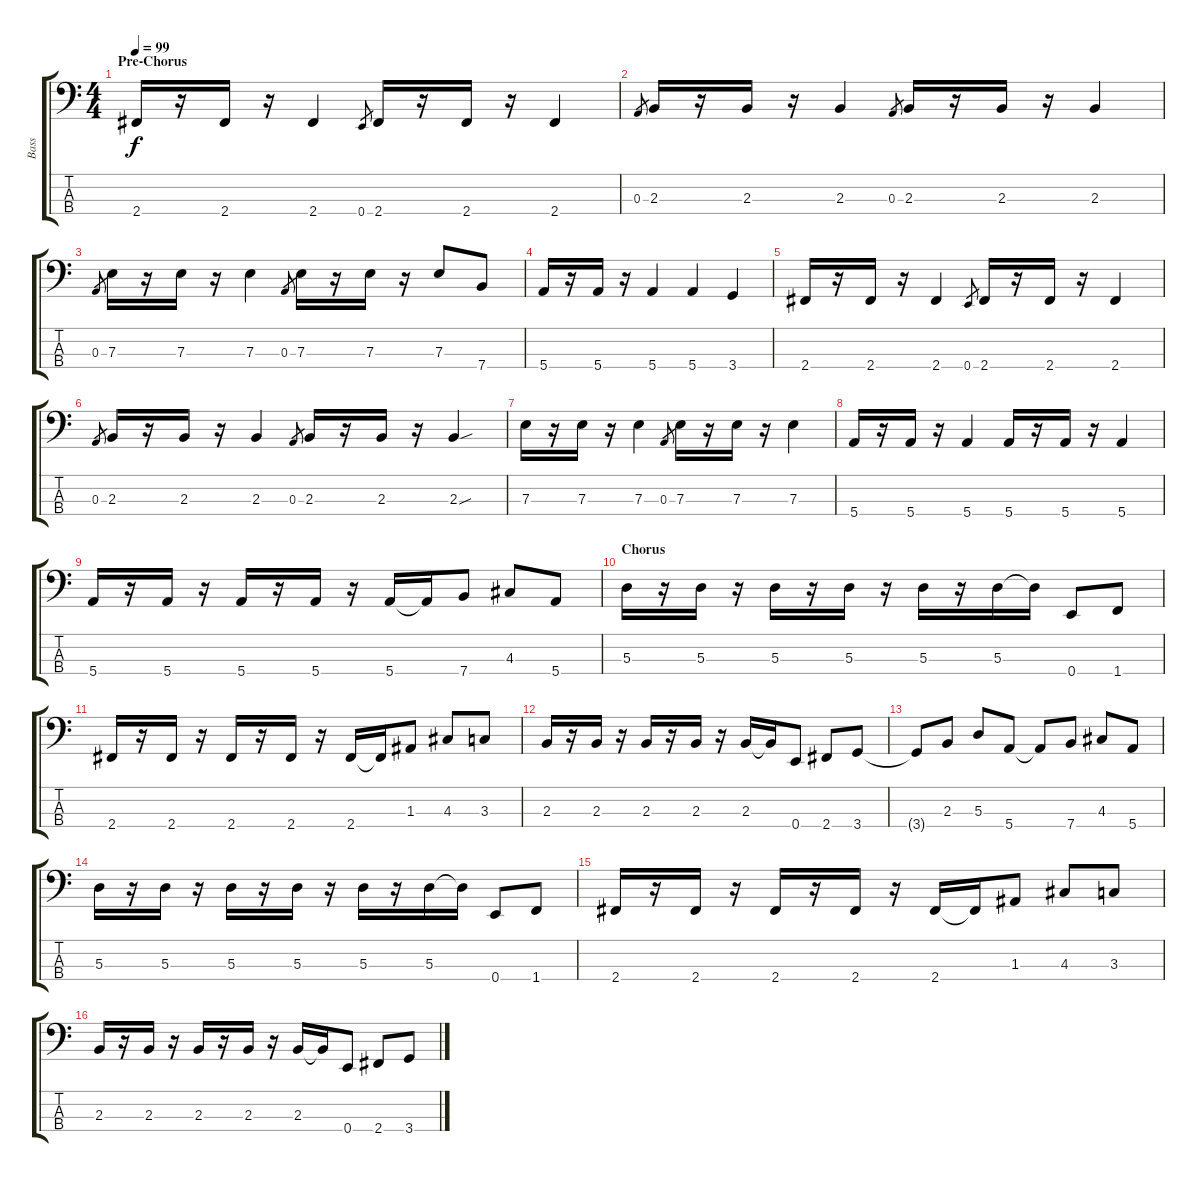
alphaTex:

\track ("Bass" "Bass") {instrument electricbasspick}
\staff {score tabs}
\tuning (G2 D2 A1 E1) {hide}
\ts (4 4)
\section ("" "Pre-Chorus")
\tempo 99
\clef f4
\ks c
2.4.16{dy f} r.16 2.4.16 r.16 2.4.4 0.4.8{gr} 2.4.16 r.16 2.4.16 r.16 2.4.4 |
0.3.8{gr} 2.3.16 r.16 2.3.16 r.16 2.3.4 0.3.8{gr} 2.3.16 r.16 2.3.16 r.16 2.3.4 |
0.3.8{gr} 7.3.16 r.16 7.3.16 r.16 7.3.4 0.3.8{gr} 7.3.16 r.16 7.3.16 r.16 7.3.8 7.4.8 |
5.4.16 r.16 5.4.16 r.16 5.4.4 5.4.4 3.4.4 |
2.4.16 r.16 2.4.16 r.16 2.4.4 0.4.8{gr} 2.4.16 r.16 2.4.16 r.16 2.4.4 |
0.3.8{gr} 2.3.16 r.16 2.3.16 r.16 2.3.4 0.3.8{gr} 2.3.16 r.16 2.3.16 r.16 2.3{sou}.4 |
7.3.16 r.16 7.3.16 r.16 7.3.4 0.3.8{gr} 7.3.16 r.16 7.3.16 r.16 7.3.4 |
5.4.16 r.16 5.4.16 r.16 5.4.4 5.4.16 r.16 5.4.16 r.16 5.4.4 |
5.4.16 r.16 5.4.16 r.16 5.4.16 r.16 5.4.16 r.16 5.4.16 5.4{t}.16 7.4.8 4.3.8 5.4.8 |
\section ("" "Chorus")
5.3.16 r.16 5.3.16 r.16 5.3.16 r.16 5.3.16 r.16 5.3.16 r.16 5.3.16 5.3{t}.16 0.4.8 1.4.8 |
2.4.16 r.16 2.4.16 r.16 2.4.16 r.16 2.4.16 r.16 2.4.16 2.4{t}.16 1.3.8 4.3.8 3.3.8 |
2.3.16 r.16 2.3.16 r.16 2.3.16 r.16 2.3.16 r.16 2.3.16 2.3{t}.16 0.4.8 2.4.8 3.4.8 |
3.4{t}.8 2.3.8 5.3.8 5.4.8 5.4{t}.8 7.4.8 4.3.8 5.4.8 |
5.3.16 r.16 5.3.16 r.16 5.3.16 r.16 5.3.16 r.16 5.3.16 r.16 5.3.16 5.3{t}.16 0.4.8 1.4.8 |
2.4.16 r.16 2.4.16 r.16 2.4.16 r.16 2.4.16 r.16 2.4.16 2.4{t}.16 1.3.8 4.3.8 3.3.8 |
2.3.16 r.16 2.3.16 r.16 2.3.16 r.16 2.3.16 r.16 2.3.16 2.3{t}.16 0.4.8 2.4.8 3.4.8
